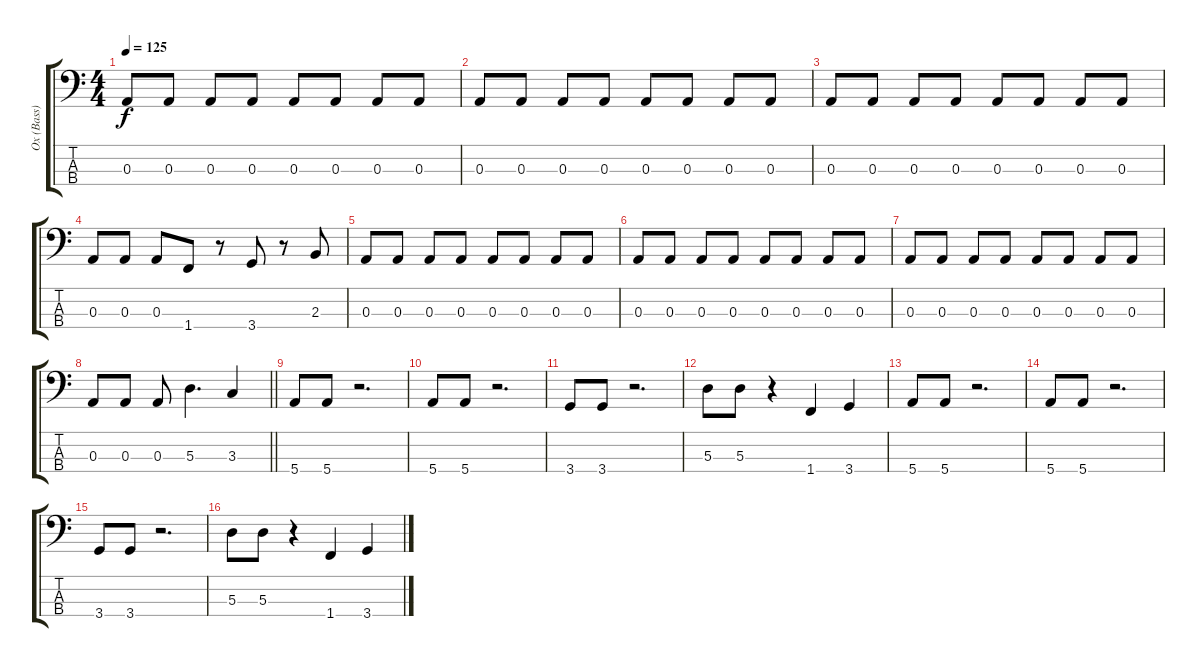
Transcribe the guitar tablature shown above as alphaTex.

\track ("Ox (Bass)" "Ox (Bass)") {instrument electricbasspick}
\staff {score tabs}
\tuning (G2 D2 A1 E1) {hide}
\ts (4 4)
\tempo 125
\clef f4
\ks c
0.3.8{dy f} 0.3.8 0.3.8 0.3.8 0.3.8 0.3.8 0.3.8 0.3.8 |
0.3.8 0.3.8 0.3.8 0.3.8 0.3.8 0.3.8 0.3.8 0.3.8 |
0.3.8 0.3.8 0.3.8 0.3.8 0.3.8 0.3.8 0.3.8 0.3.8 |
0.3.8 0.3.8 0.3.8 1.4.8 r.8 3.4.8 r.8 2.3.8 |
0.3.8 0.3.8 0.3.8 0.3.8 0.3.8 0.3.8 0.3.8 0.3.8 |
0.3.8 0.3.8 0.3.8 0.3.8 0.3.8 0.3.8 0.3.8 0.3.8 |
0.3.8 0.3.8 0.3.8 0.3.8 0.3.8 0.3.8 0.3.8 0.3.8 |
\barLineRight lightlight
0.3.8 0.3.8 0.3.8 5.3.4{d} 3.3.4 |
5.4.8 5.4.8 r.2{d} |
5.4.8 5.4.8 r.2{d} |
3.4.8 3.4.8 r.2{d} |
5.3.8 5.3.8 r.4 1.4.4 3.4.4 |
5.4.8 5.4.8 r.2{d} |
5.4.8 5.4.8 r.2{d} |
3.4.8 3.4.8 r.2{d} |
5.3.8 5.3.8 r.4 1.4.4 3.4.4
